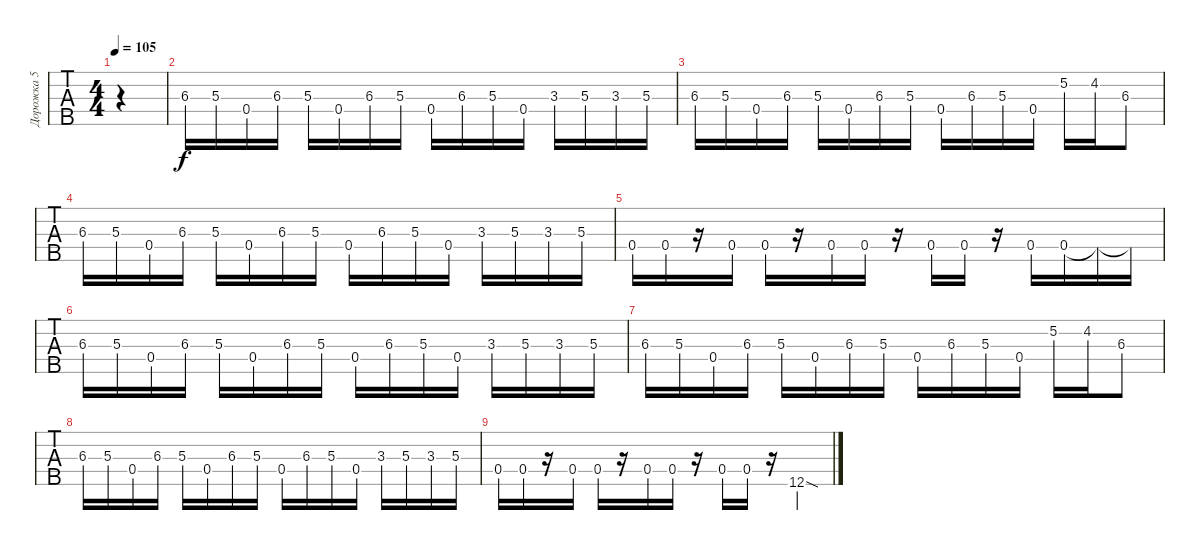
\track ("Дорожка 5" "Дорожка 5") {instrument electricbassfinger}
\staff {tabs}
\tuning (Gb2 Db2 Ab1 Db1 Ab0) {hide}
\ts (4 4)
\tempo 105
\clef f4
\ks c
|
6.3.16 5.3.16 0.4.16 6.3.16 5.3.16 0.4.16 6.3.16 5.3.16 0.4.16 6.3.16 5.3.16 0.4.16 3.3.16 5.3.16 3.3.16 5.3.16 |
6.3.16 5.3.16 0.4.16 6.3.16 5.3.16 0.4.16 6.3.16 5.3.16 0.4.16 6.3.16 5.3.16 0.4.16 5.2.16 4.2.16 6.3.8 |
6.3.16 5.3.16 0.4.16 6.3.16 5.3.16 0.4.16 6.3.16 5.3.16 0.4.16 6.3.16 5.3.16 0.4.16 3.3.16 5.3.16 3.3.16 5.3.16 |
0.4.16{instrument slapbass1} 0.4.16 r.16 0.4.16 0.4.16 r.16 0.4.16 0.4.16 r.16 0.4.16 0.4.16 r.16 0.4.16 0.4.16 0.4{t}.16 0.4{t}.16 |
6.3.16{instrument electricbassfinger} 5.3.16 0.4.16 6.3.16 5.3.16 0.4.16 6.3.16 5.3.16 0.4.16 6.3.16 5.3.16 0.4.16 3.3.16 5.3.16 3.3.16 5.3.16 |
6.3.16 5.3.16 0.4.16 6.3.16 5.3.16 0.4.16 6.3.16 5.3.16 0.4.16 6.3.16 5.3.16 0.4.16 5.2.16 4.2.16 6.3.8 |
6.3.16 5.3.16 0.4.16 6.3.16 5.3.16 0.4.16 6.3.16 5.3.16 0.4.16 6.3.16 5.3.16 0.4.16 3.3.16 5.3.16 3.3.16 5.3.16 |
0.4.16{instrument slapbass1} 0.4.16 r.16 0.4.16 0.4.16 r.16 0.4.16 0.4.16 r.16 0.4.16 0.4.16 r.16 12.5{sod}.4{instrument electricbassfinger}
